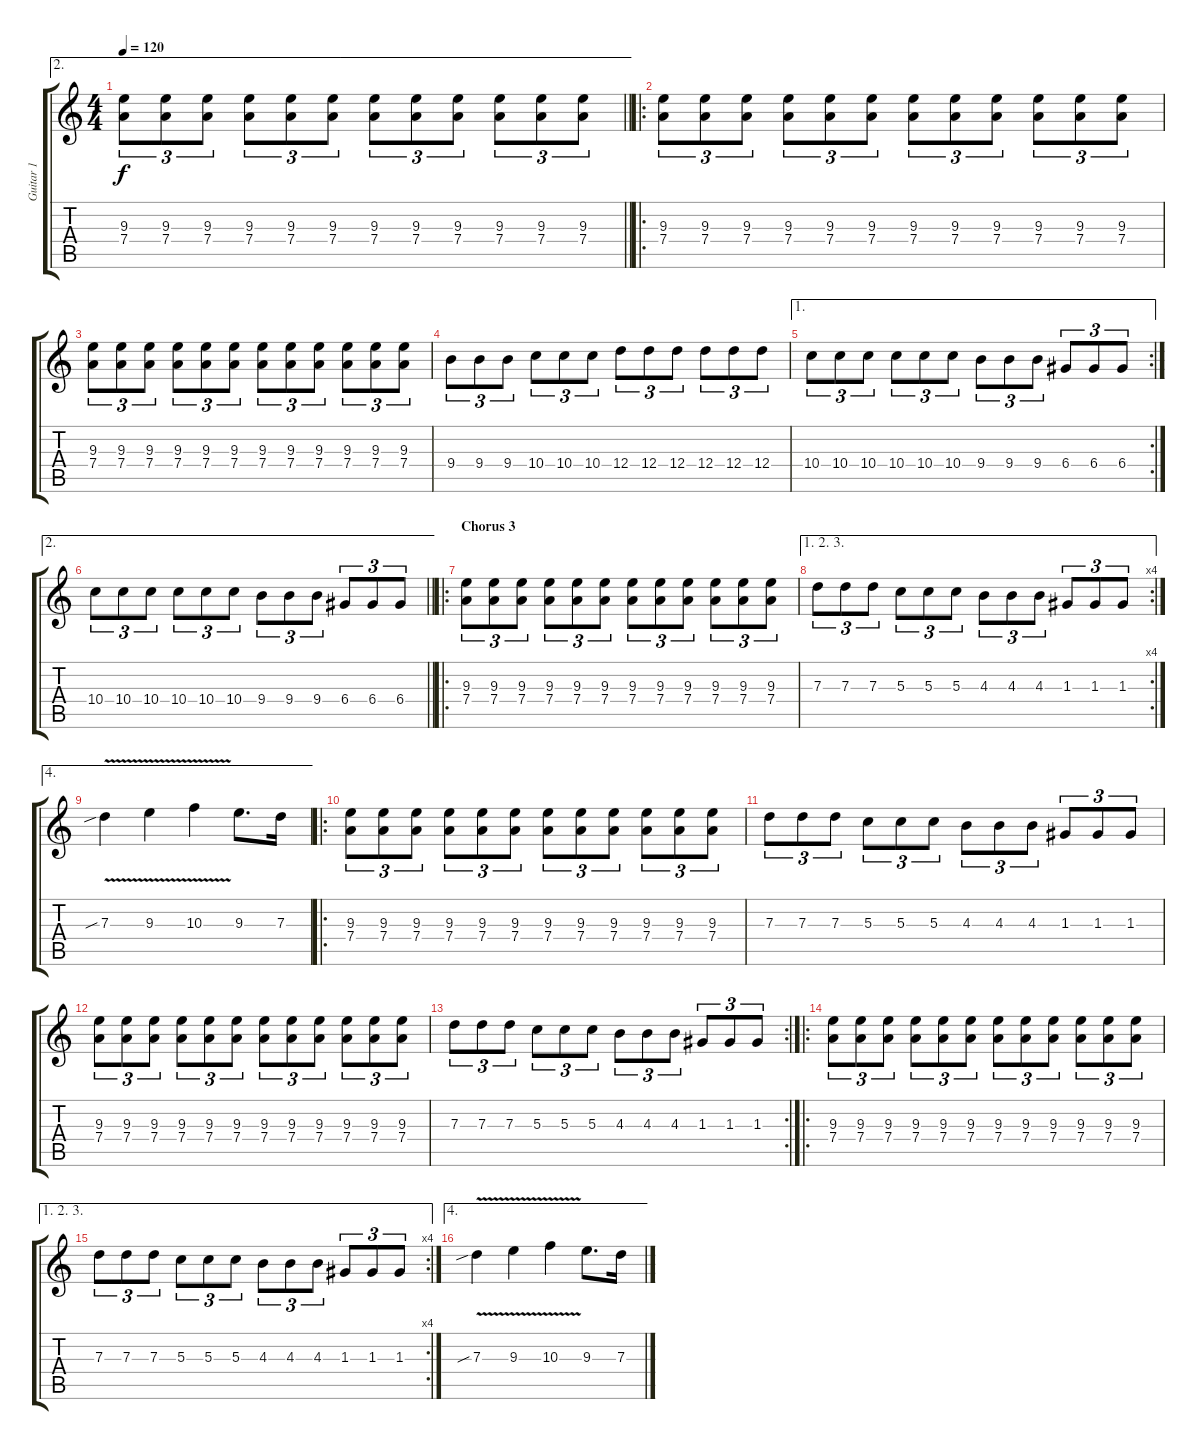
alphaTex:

\track ("Guitar 1" "Guitar 1") {instrument distortionguitar}
\staff {score tabs}
\tuning (E4 B3 G3 D3 A2 E2) {hide}
\ae 2
\ts (4 4)
\tempo 120
\clef g2
\barLineRight lightlight
\ks c
(9.3 7.4).8{tu (3 2) dy f} (9.3 7.4).8{tu (3 2)} (9.3 7.4).8{tu (3 2)} (9.3 7.4).8{tu (3 2)} (9.3 7.4).8{tu (3 2)} (9.3 7.4).8{tu (3 2)} (9.3 7.4).8{tu (3 2)} (9.3 7.4).8{tu (3 2)} (9.3 7.4).8{tu (3 2)} (9.3 7.4).8{tu (3 2)} (9.3 7.4).8{tu (3 2)} (9.3 7.4).8{tu (3 2)} |
\ro
(9.3 7.4).8{tu (3 2)} (9.3 7.4).8{tu (3 2)} (9.3 7.4).8{tu (3 2)} (9.3 7.4).8{tu (3 2)} (9.3 7.4).8{tu (3 2)} (9.3 7.4).8{tu (3 2)} (9.3 7.4).8{tu (3 2)} (9.3 7.4).8{tu (3 2)} (9.3 7.4).8{tu (3 2)} (9.3 7.4).8{tu (3 2)} (9.3 7.4).8{tu (3 2)} (9.3 7.4).8{tu (3 2)} |
(9.3 7.4).8{tu (3 2)} (9.3 7.4).8{tu (3 2)} (9.3 7.4).8{tu (3 2)} (9.3 7.4).8{tu (3 2)} (9.3 7.4).8{tu (3 2)} (9.3 7.4).8{tu (3 2)} (9.3 7.4).8{tu (3 2)} (9.3 7.4).8{tu (3 2)} (9.3 7.4).8{tu (3 2)} (9.3 7.4).8{tu (3 2)} (9.3 7.4).8{tu (3 2)} (9.3 7.4).8{tu (3 2)} |
9.4.8{tu (3 2)} 9.4.8{tu (3 2)} 9.4.8{tu (3 2)} 10.4.8{tu (3 2)} 10.4.8{tu (3 2)} 10.4.8{tu (3 2)} 12.4.8{tu (3 2)} 12.4.8{tu (3 2)} 12.4.8{tu (3 2)} 12.4.8{tu (3 2)} 12.4.8{tu (3 2)} 12.4.8{tu (3 2)} |
\ae 1
\rc 2
10.4.8{tu (3 2)} 10.4.8{tu (3 2)} 10.4.8{tu (3 2)} 10.4.8{tu (3 2)} 10.4.8{tu (3 2)} 10.4.8{tu (3 2)} 9.4.8{tu (3 2)} 9.4.8{tu (3 2)} 9.4.8{tu (3 2)} 6.4.8{tu (3 2)} 6.4.8{tu (3 2)} 6.4.8{tu (3 2)} |
\ae 2
\barLineRight lightlight
10.4.8{tu (3 2)} 10.4.8{tu (3 2)} 10.4.8{tu (3 2)} 10.4.8{tu (3 2)} 10.4.8{tu (3 2)} 10.4.8{tu (3 2)} 9.4.8{tu (3 2)} 9.4.8{tu (3 2)} 9.4.8{tu (3 2)} 6.4.8{tu (3 2)} 6.4.8{tu (3 2)} 6.4.8{tu (3 2)} |
\ro
\section ("" "Chorus 3")
(9.3 7.4).8{tu (3 2)} (9.3 7.4).8{tu (3 2)} (9.3 7.4).8{tu (3 2)} (9.3 7.4).8{tu (3 2)} (9.3 7.4).8{tu (3 2)} (9.3 7.4).8{tu (3 2)} (9.3 7.4).8{tu (3 2)} (9.3 7.4).8{tu (3 2)} (9.3 7.4).8{tu (3 2)} (9.3 7.4).8{tu (3 2)} (9.3 7.4).8{tu (3 2)} (9.3 7.4).8{tu (3 2)} |
\ae (1 2 3)
\rc 4
7.3.8{tu (3 2)} 7.3.8{tu (3 2)} 7.3.8{tu (3 2)} 5.3.8{tu (3 2)} 5.3.8{tu (3 2)} 5.3.8{tu (3 2)} 4.3.8{tu (3 2)} 4.3.8{tu (3 2)} 4.3.8{tu (3 2)} 1.3.8{tu (3 2)} 1.3.8{tu (3 2)} 1.3.8{tu (3 2)} |
\ae 4
7.3{v sib}.4 9.3{v}.4 10.3{v}.4 9.3.8{d} 7.3.16 |
\ro
(9.3 7.4).8{tu (3 2)} (9.3 7.4).8{tu (3 2)} (9.3 7.4).8{tu (3 2)} (9.3 7.4).8{tu (3 2)} (9.3 7.4).8{tu (3 2)} (9.3 7.4).8{tu (3 2)} (9.3 7.4).8{tu (3 2)} (9.3 7.4).8{tu (3 2)} (9.3 7.4).8{tu (3 2)} (9.3 7.4).8{tu (3 2)} (9.3 7.4).8{tu (3 2)} (9.3 7.4).8{tu (3 2)} |
7.3.8{tu (3 2)} 7.3.8{tu (3 2)} 7.3.8{tu (3 2)} 5.3.8{tu (3 2)} 5.3.8{tu (3 2)} 5.3.8{tu (3 2)} 4.3.8{tu (3 2)} 4.3.8{tu (3 2)} 4.3.8{tu (3 2)} 1.3.8{tu (3 2)} 1.3.8{tu (3 2)} 1.3.8{tu (3 2)} |
(9.3 7.4).8{tu (3 2)} (9.3 7.4).8{tu (3 2)} (9.3 7.4).8{tu (3 2)} (9.3 7.4).8{tu (3 2)} (9.3 7.4).8{tu (3 2)} (9.3 7.4).8{tu (3 2)} (9.3 7.4).8{tu (3 2)} (9.3 7.4).8{tu (3 2)} (9.3 7.4).8{tu (3 2)} (9.3 7.4).8{tu (3 2)} (9.3 7.4).8{tu (3 2)} (9.3 7.4).8{tu (3 2)} |
\rc 2
7.3.8{tu (3 2)} 7.3.8{tu (3 2)} 7.3.8{tu (3 2)} 5.3.8{tu (3 2)} 5.3.8{tu (3 2)} 5.3.8{tu (3 2)} 4.3.8{tu (3 2)} 4.3.8{tu (3 2)} 4.3.8{tu (3 2)} 1.3.8{tu (3 2)} 1.3.8{tu (3 2)} 1.3.8{tu (3 2)} |
\ro
(9.3 7.4).8{tu (3 2)} (9.3 7.4).8{tu (3 2)} (9.3 7.4).8{tu (3 2)} (9.3 7.4).8{tu (3 2)} (9.3 7.4).8{tu (3 2)} (9.3 7.4).8{tu (3 2)} (9.3 7.4).8{tu (3 2)} (9.3 7.4).8{tu (3 2)} (9.3 7.4).8{tu (3 2)} (9.3 7.4).8{tu (3 2)} (9.3 7.4).8{tu (3 2)} (9.3 7.4).8{tu (3 2)} |
\ae (1 2 3)
\rc 4
7.3.8{tu (3 2)} 7.3.8{tu (3 2)} 7.3.8{tu (3 2)} 5.3.8{tu (3 2)} 5.3.8{tu (3 2)} 5.3.8{tu (3 2)} 4.3.8{tu (3 2)} 4.3.8{tu (3 2)} 4.3.8{tu (3 2)} 1.3.8{tu (3 2)} 1.3.8{tu (3 2)} 1.3.8{tu (3 2)} |
\ae 4
7.3{v sib}.4 9.3{v}.4 10.3{v}.4 9.3.8{d} 7.3.16
